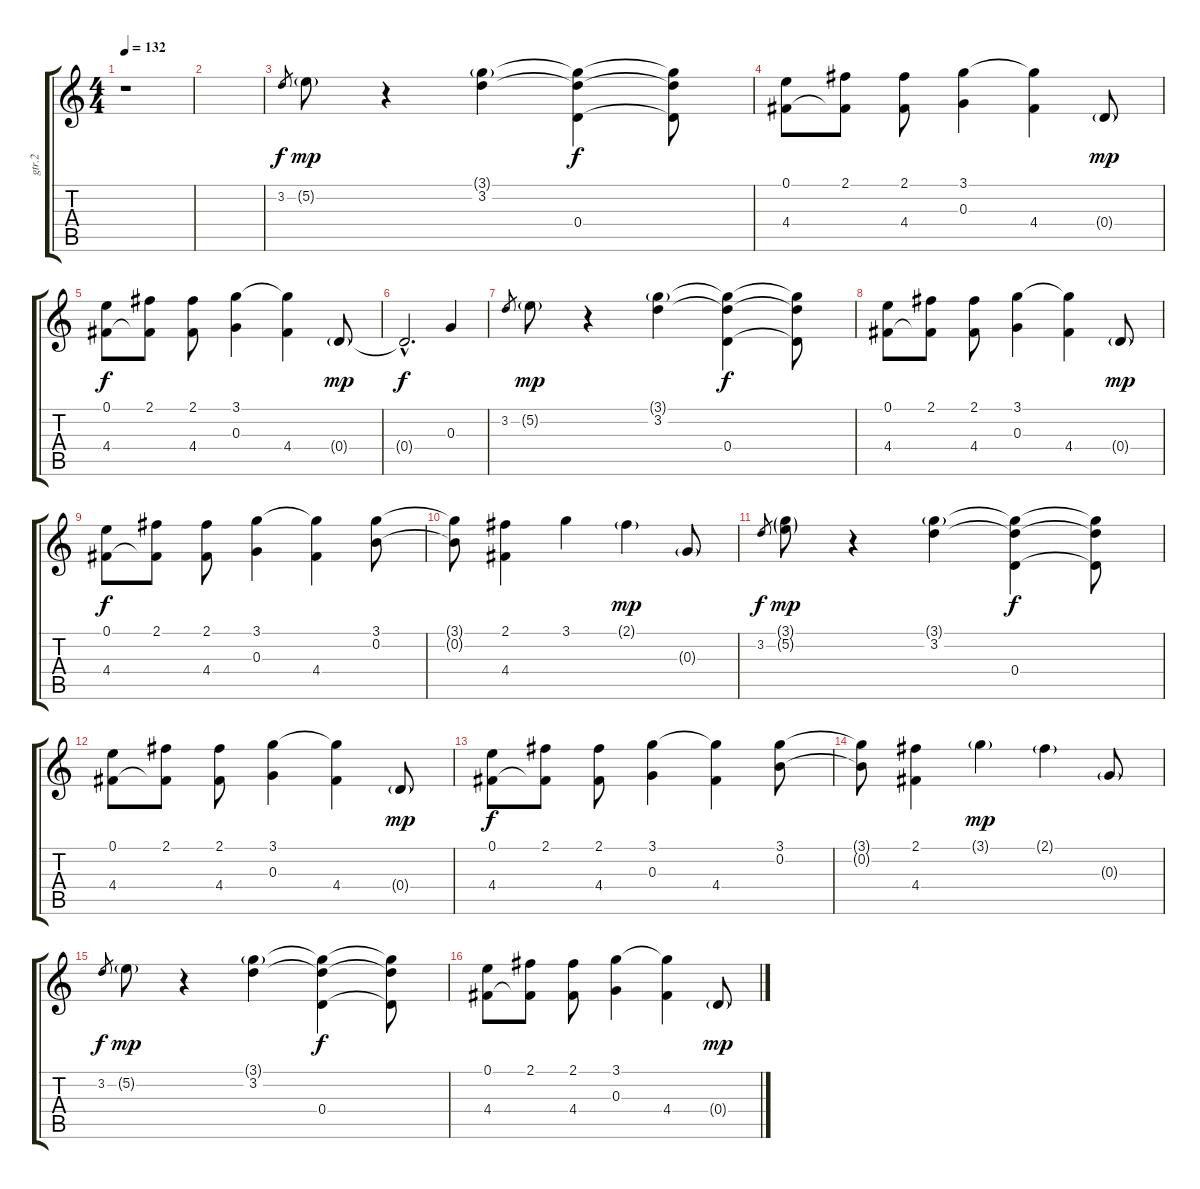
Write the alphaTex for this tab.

\track ("gtr.2" "gtr.2") {instrument acousticguitarsteel}
\staff {score tabs}
\tuning (E4 B3 G3 D3 A2 E2) {hide}
\ts (4 4)
\tempo 132
\clef g2
\ks c
r.1{dy f} |
|
3.2.8{gr} 5.2{g}.8{dy mp} r.4 (3.1{g} 3.2).4 (3.1{t} 3.2{t} 0.4).4{dy f} (3.1{t} 3.2{t} 0.4{t}).8 |
(0.1 4.4).8 (2.1 4.4{t}).8 (2.1 4.4).8 (3.1 0.3).4 (3.1{t} 4.4).4 0.4{g}.8{dy mp} |
(0.1 4.4).8{dy f} (2.1 4.4{t}).8 (2.1 4.4).8 (3.1 0.3).4 (3.1{t} 4.4).4 0.4{g}.8{dy mp} |
0.4{hac t}.2{d dy f} 0.3.4 |
3.2.8{gr} 5.2{g}.8{dy mp} r.4 (3.1{g} 3.2).4 (3.1{t} 3.2{t} 0.4).4{dy f} (3.1{t} 3.2{t} 0.4{t}).8 |
(0.1 4.4).8 (2.1 4.4{t}).8 (2.1 4.4).8 (3.1 0.3).4 (3.1{t} 4.4).4 0.4{g}.8{dy mp} |
(0.1 4.4).8{dy f} (2.1 4.4{t}).8 (2.1 4.4).8 (3.1 0.3).4 (3.1{t} 4.4).4 (3.1 0.2).8 |
(3.1{t} 0.2{t}).8 (2.1 4.4).4 3.1.4 2.1{g}.4{dy mp} 0.3{g}.8 |
3.2.8{gr dy f} (3.1{g} 5.2{g}).8{dy mp} r.4 (3.1{g} 3.2).4 (3.1{t} 3.2{t} 0.4).4{dy f} (3.1{t} 3.2{t} 0.4{t}).8 |
(0.1 4.4).8 (2.1 4.4{t}).8 (2.1 4.4).8 (3.1 0.3).4 (3.1{t} 4.4).4 0.4{g}.8{dy mp} |
(0.1 4.4).8{dy f} (2.1 4.4{t}).8 (2.1 4.4).8 (3.1 0.3).4 (3.1{t} 4.4).4 (3.1 0.2).8 |
(3.1{t} 0.2{t}).8 (2.1 4.4).4 3.1{g}.4{dy mp} 2.1{g}.4 0.3{g}.8 |
3.2.8{gr dy f} 5.2{g}.8{dy mp} r.4 (3.1{g} 3.2).4 (3.1{t} 3.2{t} 0.4).4{dy f} (3.1{t} 3.2{t} 0.4{t}).8 |
(0.1 4.4).8 (2.1 4.4{t}).8 (2.1 4.4).8 (3.1 0.3).4 (3.1{t} 4.4).4 0.4{g}.8{dy mp}
